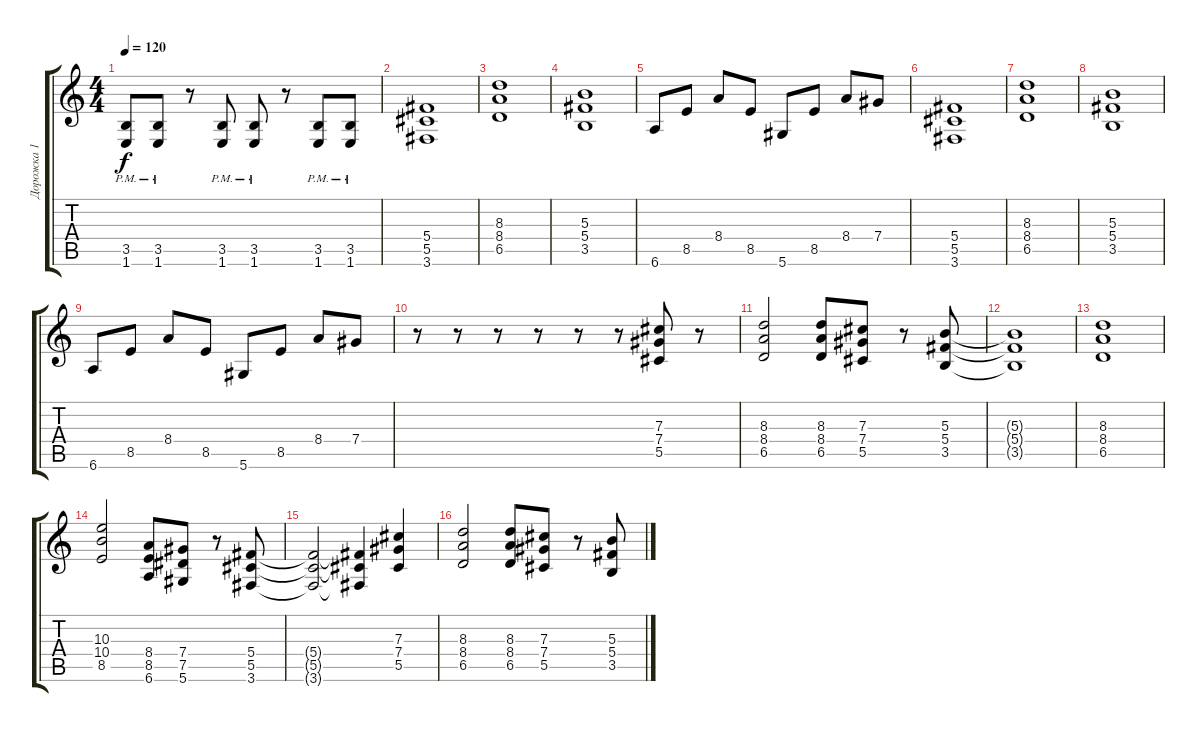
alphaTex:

\track ("Дорожка 1" "Дорожка 1") {instrument acousticguitarsteel}
\staff {score tabs}
\tuning (Eb4 Bb3 Gb3 Db3 Ab2 Eb2) {hide}
\ts (4 4)
\tempo 120
\clef g2
\ks c
(3.5{pm} 1.6).8{dy f instrument distortionguitar} (3.5{pm} 1.6).8 r.8 (3.5{pm} 1.6).8 (3.5{pm} 1.6).8 r.8 (3.5{pm} 1.6).8 (3.5{pm} 1.6).8 |
(5.4 5.5 3.6).1 |
(8.3 8.4 6.5).1 |
(5.3 5.4 3.5).1 |
6.6.8 8.5.8 8.4.8 8.5.8 5.6.8 8.5.8 8.4.8 7.4.8 |
(5.4 5.5 3.6).1 |
(8.3 8.4 6.5).1 |
(5.3 5.4 3.5).1 |
6.6.8 8.5.8 8.4.8 8.5.8 5.6.8 8.5.8 8.4.8 7.4.8 |
r.8 r.8 r.8 r.8 r.8 r.8 (7.3 7.4 5.5).8 r.8 |
(8.3 8.4 6.5).2 (8.3 8.4 6.5).8 (7.3 7.4 5.5).8 r.8 (5.3 5.4 3.5).8 |
(5.3{t} 5.4{t} 3.5{t}).1 |
(8.3 8.4 6.5).1 |
(10.3 10.4 8.5).2 (8.4 8.5 6.6).8 (7.4 7.5 5.6).8 r.8 (5.4 5.5 3.6).8 |
(5.4{t} 5.5{t} 3.6{t}).2 (5.4{t} 5.5{t} 3.6{t}).4 (7.3 7.4 5.5).4 |
(8.3 8.4 6.5).2 (8.3 8.4 6.5).8 (7.3 7.4 5.5).8 r.8 (5.3 5.4 3.5).8
